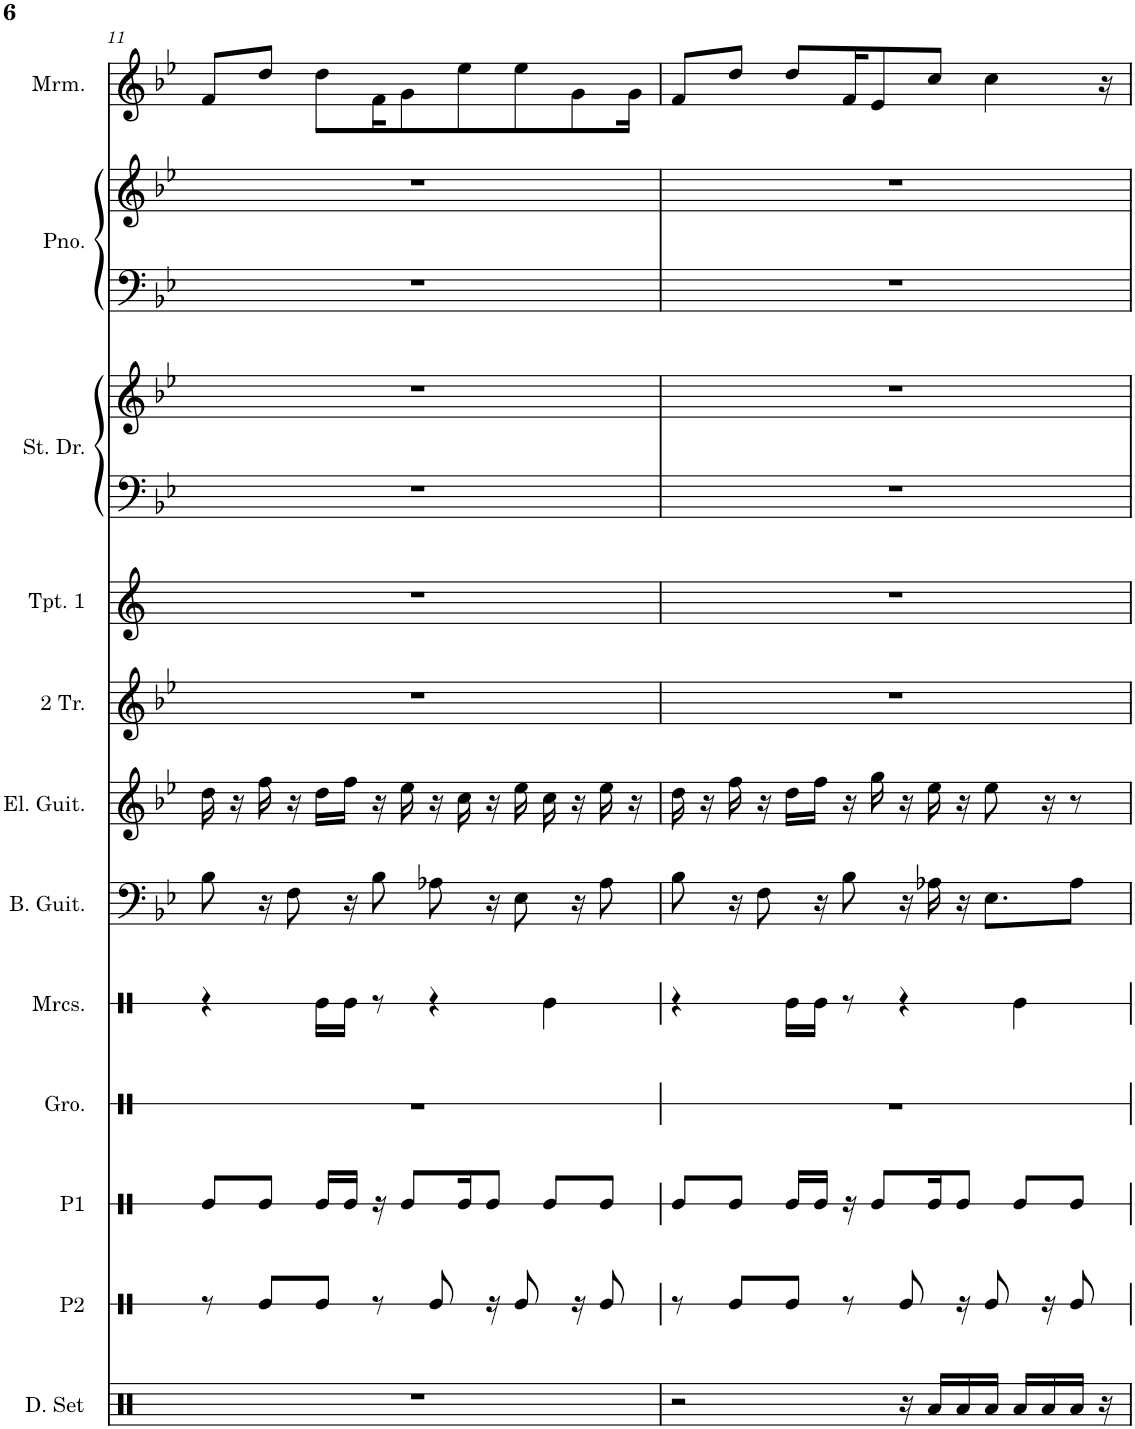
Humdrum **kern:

**kern	**kern	**kern	**kern	**kern	**kern	**kern	**kern	**kern	**kern	**kern	**kern	**kern	**kern
*part12	*part11	*part10	*part9	*part8	*part7	*part6	*part5	*part4	*part3	*part3	*part2	*part2	*part1
*staff14	*staff13	*staff12	*staff11	*staff10	*staff9	*staff8	*staff7	*staff6	*staff5	*staff4	*staff3	*staff2	*staff1
*I"Drumset	*I"Percussion 2	*I"Percussion 1	*I"Güiro	*I"Maracas	*I"Bass Guitar	*I"Electric Guitar	*I"2 Trumpets	*I"Trumpet 1	*I"Steel Drums	*	*I"Piano	*	*I"Marimba
*I'D. Set	*I'P2	*I'P1	*I'Gro.	*I'Mrcs.	*I'B. Guit.	*I'El. Guit.	*I'2 Tr.	*I'Tpt. 1	*I'St. Dr.	*	*I'Pno.	*	*I'Mrm.
!!LO:PB:g=z
*clefX	*clefX	*clefX	*clefX	*clefX	*clefF4	*clefG2	*clefG2	*clefG2	*clefF4	*clefG2	*clefF4	*clefG2	*clefG2
*	*	*	*	*	*Trd7c12	*Trd7c12	*	*Trd1c2	*	*	*	*	*
*k[]	*k[]	*k[]	*k[]	*k[]	*k[b-e-]	*k[b-e-]	*k[b-e-]	*k[]	*k[b-e-]	*k[b-e-]	*k[b-e-]	*k[b-e-]	*k[b-e-]
*M4/4	*M4/4	*M4/4	*M4/4	*M4/4	*M4/4	*M4/4	*M4/4	*M4/4	*M4/4	*M4/4	*M4/4	*M4/4	*M4/4
=11	=11	=11	=11	=11	=11	=11	=11	=11	=11	=11	=11	=11	=11
1r	8r	8Re/L	1r	4r	8B-\	16dd\	1r	1r	1r	1r	1r	1r	8f/L
.	.	.	.	.	.	16r	.	.	.	.	.	.	.
.	8Re/L	8Re/J	.	.	16r	16ff\	.	.	.	.	.	.	8dd/J
.	.	.	.	.	8F\	16r	.	.	.	.	.	.	.
.	8Re/J	16Re/LL	.	16Re\LL	.	16dd\LL	.	.	.	.	.	.	8dd\L
.	.	16Re/JJ	.	16Re\JJ	16r	16ff\JJ	.	.	.	.	.	.	.
.	8r	16r	.	8r	8B-\	16r	.	.	.	.	.	.	16f\K
.	.	8Re/L	.	.	.	16ee-\	.	.	.	.	.	.	8g\
.	8Re/	.	.	4r	8A-X\	16r	.	.	.	.	.	.	.
.	.	16Re/K	.	.	.	16cc\	.	.	.	.	.	.	8ee-\
.	16r	8Re/J	.	.	16r	16r	.	.	.	.	.	.	.
.	8Re/	.	.	.	8E-\	16ee-\	.	.	.	.	.	.	8ee-\
.	.	8Re/L	.	4Re\	.	16cc\	.	.	.	.	.	.	.
.	16r	.	.	.	16r	16r	.	.	.	.	.	.	8g\
.	8Re/	8Re/J	.	.	8A-\	16ee-\	.	.	.	.	.	.	.
.	.	.	.	.	.	16r	.	.	.	.	.	.	16g\Jk
=12	=12	=12	=12	=12	=12	=12	=12	=12	=12	=12	=12	=12	=12
2r	8r	8Re/L	1r	4r	8B-\	16dd\	1r	1r	1r	1r	1r	1r	8f/L
.	.	.	.	.	.	16r	.	.	.	.	.	.	.
.	8Re/L	8Re/J	.	.	16r	16ff\	.	.	.	.	.	.	8dd/J
.	.	.	.	.	8F\	16r	.	.	.	.	.	.	.
.	8Re/J	16Re/LL	.	16Re\LL	.	16dd\LL	.	.	.	.	.	.	8dd/L
.	.	16Re/JJ	.	16Re\JJ	16r	16ff\JJ	.	.	.	.	.	.	.
.	8r	16r	.	8r	8B-\	16r	.	.	.	.	.	.	16f/K
.	.	8Re/L	.	.	.	16gg\	.	.	.	.	.	.	8e-/
16r	8Re/	.	.	4r	16r	16r	.	.	.	.	.	.	.
16Ra/LL	.	16Re/K	.	.	16A-X\	16ee-\	.	.	.	.	.	.	8cc/J
16Ra/	16r	8Re/J	.	.	16r	16r	.	.	.	.	.	.	.
16Ra/JJ	8Re/	.	.	.	8.E-\L	8ee-\	.	.	.	.	.	.	4cc\
16Ra/LL	.	8Re/L	.	4Re\	.	.	.	.	.	.	.	.	.
16Ra/	16r	.	.	.	.	16r	.	.	.	.	.	.	.
16Ra/JJ	8Re/	8Re/J	.	.	8A-\J	8r	.	.	.	.	.	.	.
16r	.	.	.	.	.	.	.	.	.	.	.	.	16r
=	=	=	=	=	=	=	=	=	=	=	=	=	=
*-	*-	*-	*-	*-	*-	*-	*-	*-	*-	*-	*-	*-	*-
